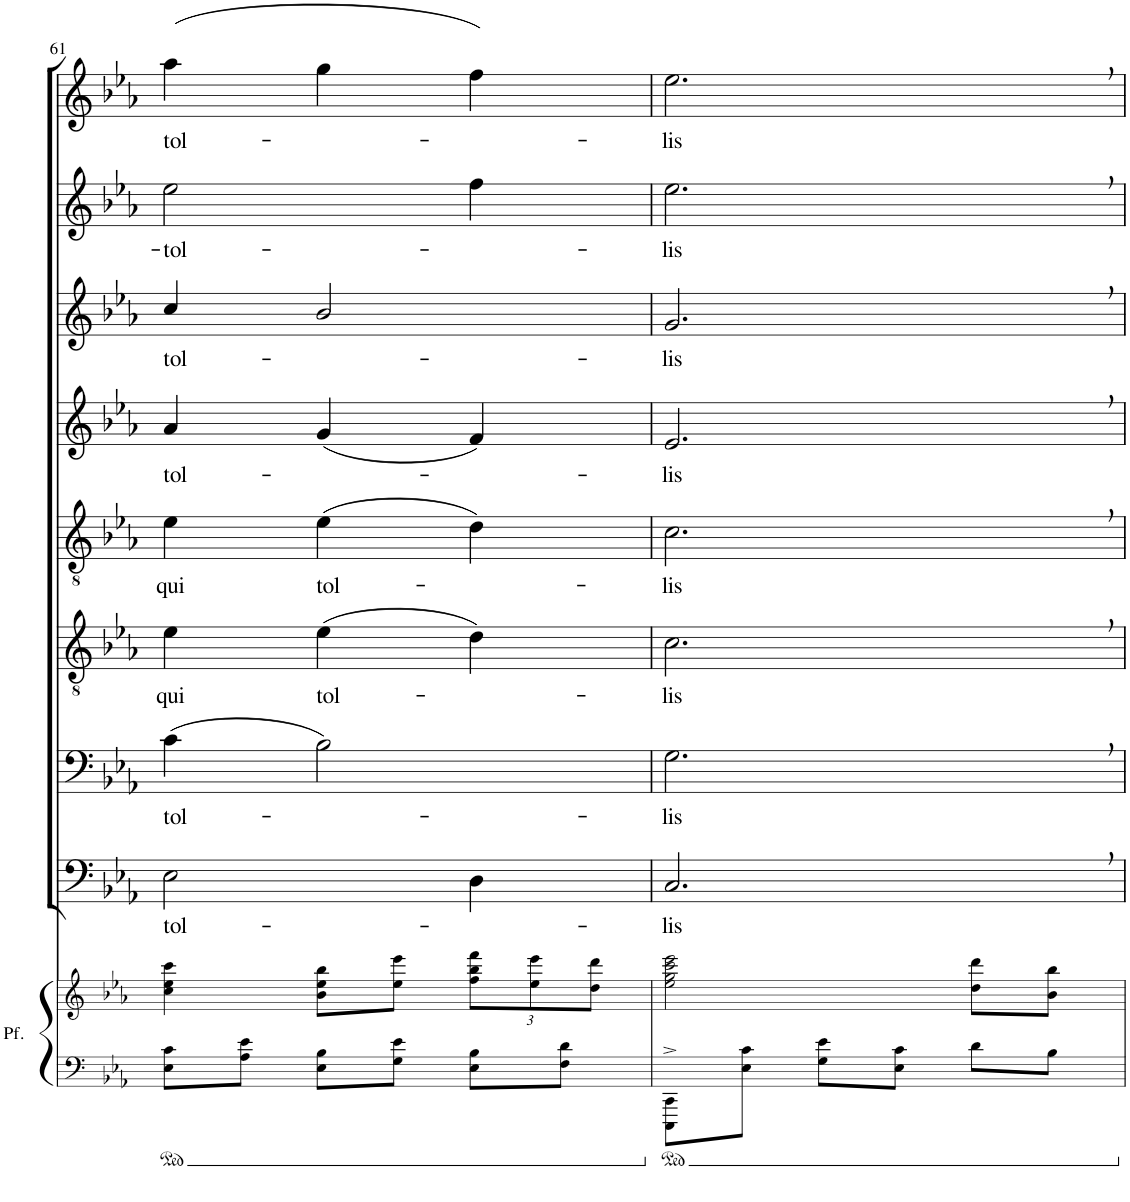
**kern	**kern	**kern	**text	**kern	**text	**kern	**text	**kern	**text	**kern	**text	**kern	**text	**kern	**text	**kern	**text
*part9	*part9	*part8	*part8	*part7	*part7	*part6	*part6	*part5	*part5	*part4	*part4	*part3	*part3	*part2	*part2	*part1	*part1
*staff10	*staff9	*staff8	*staff8	*staff7	*staff7	*staff6	*staff6	*staff5	*staff5	*staff4	*staff4	*staff3	*staff3	*staff2	*staff2	*staff1	*staff1
*I"Piano	*	*I"Bassi II	*	*I"Bassi I	*	*I"Tenori II	*	*I"Tenori I	*	*I"Contralti II	*	*I"Contralti I	*	*I"Soprani II	*	*I"Soprani I	*
!!LO:PB:g=z
*clefF4	*clefG2	*clefF4	*	*clefF4	*	*clefGv2	*	*clefGv2	*	*clefG2	*	*clefG2	*	*clefG2	*	*clefG2	*
*k[b-e-a-]	*k[b-e-a-]	*k[b-e-a-]	*	*k[b-e-a-]	*	*k[b-e-a-]	*	*k[b-e-a-]	*	*k[b-e-a-]	*	*k[b-e-a-]	*	*k[b-e-a-]	*	*k[b-e-a-]	*
*E-:	*E-:	*E-:	*	*E-:	*	*E-:	*	*E-:	*	*E-:	*	*E-:	*	*E-:	*	*E-:	*
*M3/4	*M3/4	*M3/4	*	*M3/4	*	*M3/4	*	*M3/4	*	*M3/4	*	*M3/4	*	*M3/4	*	*M3/4	*
=61	=61	=61	=61	=61	=61	=61	=61	=61	=61	=61	=61	=61	=61	=61	=61	=61	=61
!	!	!	!LO:LY:b	!	!LO:LY:b	!	!LO:LY:b	!	!LO:LY:b	!	!LO:LY:b	!	!LO:LY:b	!	!LO:LY:b	!	!LO:LY:b
*	*	*	*	*	*	*	*	*	*	*	*	*	*	*^	*	*^	*
8E-\ 8c\L	4cc\ 4ee-\ 4ccc\	2E-\	tol-	(4c\	tol-	4e-\	qui	4e-\	qui	4a-/	tol-	4cc/	tol-	2ee-\	2ryy	tol-	(4aa-\	2ryy	tol-
8A-\ 8e-\J	.	.	.	.	.	.	.	.	.	.	.	.	.	.	.	.	.	.	.
!	!	!	!	!	!	!	!LO:LY:b	!	!LO:LY:b	!	!	!	!	!	!	!	!	!	!
8E-\ 8B-\L	8b-\ 8ee-\ 8bb-\L	.	.	2B-\)	.	(4e-\	tol-	(4e-\	tol-	(4g/	.	2b-/	.	.	.	.	4gg\	.	.
8G\ 8e-\J	8ee-\ 8eee-\J	.	.	.	.	.	.	.	.	.	.	.	.	.	.	.	.	.	.
*	*Xbrackettup	*	*	*	*	*	*	*	*	*	*	*	*	*	*	*	*	*	*
8E-\ 8B-\L	12ff\ 12bb-\ 12fff\L	4D\	.	.	.	4d\)	.	4d\)	.	4f/)	.	.	.	4ryy	4ff\	.	4ryy)	4ff\	.
.	12ee-\ 12eee-\	.	.	.	.	.	.	.	.	.	.	.	.	.	.	.	.	.	.
8F\ 8d\J	.	.	.	.	.	.	.	.	.	.	.	.	.	.	.	.	.	.	.
.	12dd\ 12ddd\J	.	.	.	.	.	.	.	.	.	.	.	.	.	.	.	.	.	.
*	*	*	*	*	*	*	*	*	*	*	*	*	*	*v	*v	*	*	*	*
*	*	*	*	*	*	*	*	*	*	*	*	*	*	*	*	*v	*v	*
=62	=62	=62	=62	=62	=62	=62	=62	=62	=62	=62	=62	=62	=62	=62	=62	=62	=62
!	!	!	!LO:LY:b	!	!LO:LY:b	!	!LO:LY:b	!	!LO:LY:b	!	!LO:LY:b	!	!LO:LY:b	!	!LO:LY:b	!	!LO:LY:b
8CCC\^ 8CC\^L	2ee-\ 2gg\ 2ccc\ 2eee-\	2.C,/	-lis	2.G,\	-lis	2.c,\	-lis	2.c,\	-lis	2.e-,/	-lis	2.g,/	lis	2.ee-,\	-lis	2.ee-,\	-lis
8E-\ 8c\J	.	.	.	.	.	.	.	.	.	.	.	.	.	.	.	.	.
8G\ 8e-\L	.	.	.	.	.	.	.	.	.	.	.	.	.	.	.	.	.
8E-\ 8c\J	.	.	.	.	.	.	.	.	.	.	.	.	.	.	.	.	.
8d\L	8dd\ 8ddd\L	.	.	.	.	.	.	.	.	.	.	.	.	.	.	.	.
8B-\J	8b-\ 8bb-\J	.	.	.	.	.	.	.	.	.	.	.	.	.	.	.	.
=	=	=	=	=	=	=	=	=	=	=	=	=	=	=	=	=	=
*-	*-	*-	*-	*-	*-	*-	*-	*-	*-	*-	*-	*-	*-	*-	*-	*-	*-
